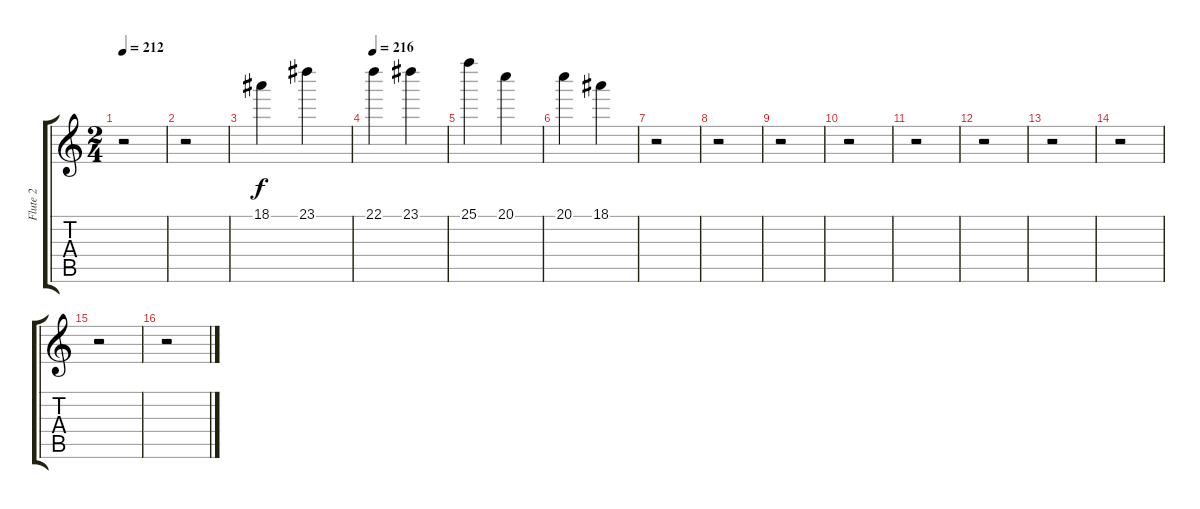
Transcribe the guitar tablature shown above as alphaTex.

\track ("Flute 2" "Flute 2") {instrument acousticguitarnylon}
\staff {score tabs}
\tuning (E4 B3 G3 D3 A2 E2) {hide}
\ts (2 4)
\tempo 212
\clef g2
\ks c
r.2{dy fff} |
r.2 |
18.1.4{dy f} 23.1.4 |
\tempo 216
22.1.4 23.1.4 |
25.1.4 20.1.4 |
20.1.4 18.1.4 |
r.2 |
r.2 |
r.2 |
r.2 |
r.2 |
r.2 |
r.2 |
r.2 |
r.2 |
r.2
